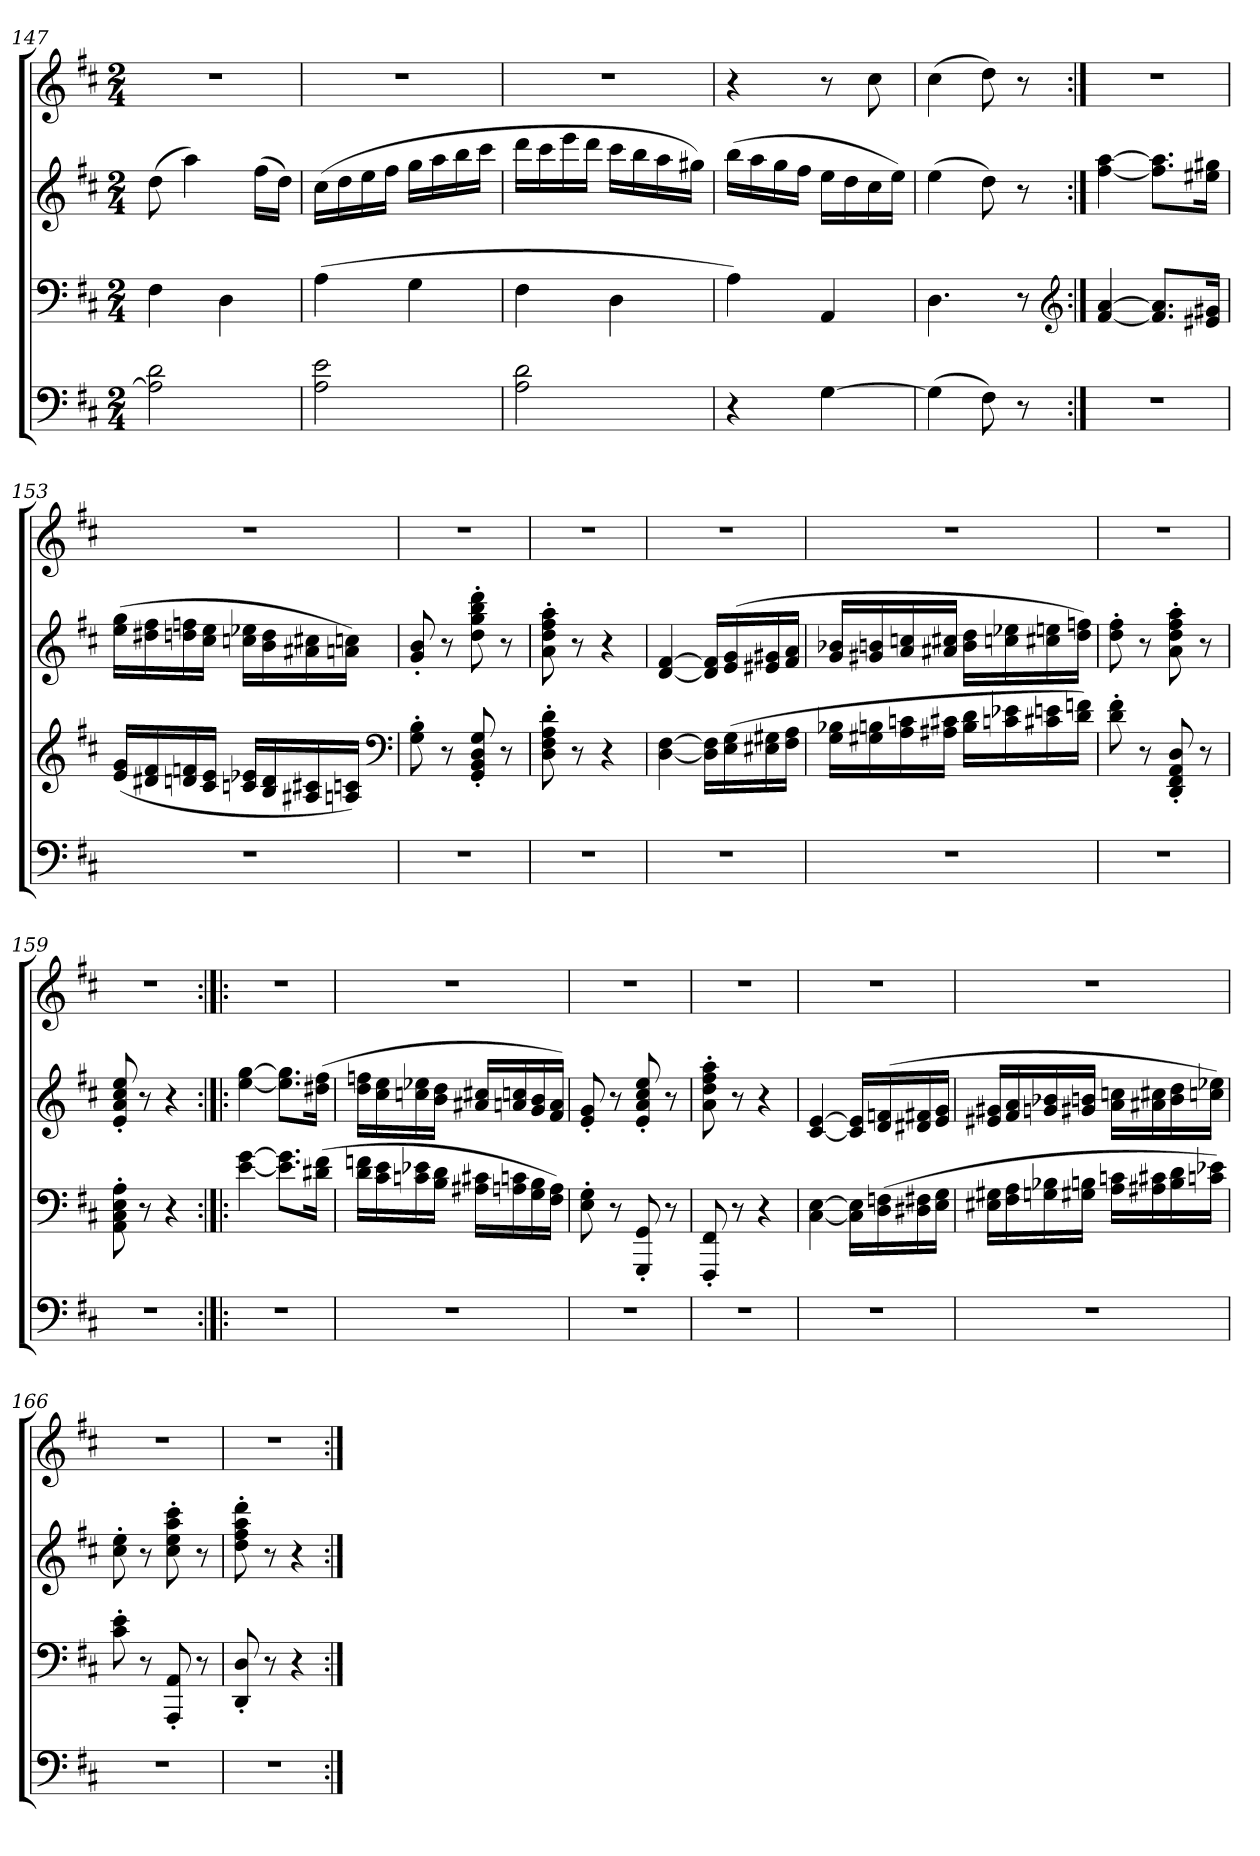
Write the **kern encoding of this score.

**kern	**kern	**kern	**kern
*part4	*part3	*part2	*part1
*staff4	*staff3	*staff2	*staff1
*clefF4	*clefF4	*clefG2	*clefG2
*k[f#c#]	*k[f#c#]	*k[f#c#]	*k[f#c#]
*M2/4	*M2/4	*M2/4	*M2/4
=147	=147	=147	=147
2A] 2d	4F#	(8dd	2r
.	.	4aa)	.
.	4D	.	.
.	.	(16ff#LL	.
.	.	16ddJJ)	.
=148	=148	=148	=148
2A 2e	(4A	(16cc#LL	2r
.	.	16dd	.
.	.	16ee	.
.	.	16ff#JJ	.
.	4G	16ggLL	.
.	.	16aa	.
.	.	16bb	.
.	.	16ccc#JJ	.
=149	=149	=149	=149
2A 2d	4F#	16dddLL	2r
.	.	16ccc#	.
.	.	16eee	.
.	.	16dddJJ	.
.	4D	16ccc#LL	.
.	.	16bb	.
.	.	16aa	.
.	.	16gg#XJJ)	.
=150	=150	=150	=150
4r	4A)	(16bbLL	4r
.	.	16aa	.
.	.	16gg	.
.	.	16ff#JJ	.
[4G	4AA	16eeLL	8r
.	.	16dd	.
.	.	16cc#	8cc#
.	.	16eeJJ)	.
=151	=151	=151	=151
(4G]	4.D	(4ee	(4cc#
8F#)	.	8dd)	8dd)
8r	8r	8r	8r
*	*clefG2	*	*
=152:|!	=152:|!	=152:|!	=152:|!
2r	[4f# [4a	[4ff# [4aa	2r
.	8.f#] 8.a]L	8.ff#] 8.aa]L	.
.	16e#X 16g#XJk	16ee#X 16gg#XJk	.
=153	=153	=153	=153
2r	(16e 16gLL	(16ee 16ggLL	2r
.	16d#X 16f#	16dd#X 16ff#	.
.	16dn 16fn	16ddn 16ffn	.
.	16c# 16eJJ	16cc# 16eeJJ	.
.	16cn 16e-XLL	16ccn 16ee-XLL	.
.	16B 16d	16b 16dd	.
.	16A#X 16c#X	16a#X 16cc#X	.
.	16An 16cnJJ)	16an 16ccnJJ)	.
*	*clefF4	*	*
=154	=154	=154	=154
2r	8G' 8B'	8g' 8b'	2r
.	8r	8r	.
.	8GG' 8BB' 8D' 8G'	8dd' 8gg' 8bb' 8ddd'	.
.	8r	8r	.
=155	=155	=155	=155
2r	8D' 8F#' 8A' 8d'	8a' 8dd' 8ff#' 8aa'	2r
.	8r	8r	.
.	4r	4r	.
=156	=156	=156	=156
2r	[4D [4F#	[4d [4f#	2r
.	16D] 16F#]LL	16d] 16f#]LL	.
.	(16E 16G	(16e 16g	.
.	16E#X 16G#X	16e#X 16g#X	.
.	16F# 16AJJ	16f# 16aJJ	.
=157	=157	=157	=157
2r	16G 16B-XLL	16g 16b-XLL	2r
.	16G#X 16Bn	16g#X 16bn	.
.	16A 16cn	16a 16ccn	.
.	16A#X 16c#XJJ	16a#X 16cc#XJJ	.
.	16B 16dLL	16b 16ddLL	.
.	16cn 16e-X	16ccn 16ee-X	.
.	16c#X 16en	16cc#X 16een	.
.	16d 16fnJJ)	16dd 16ffnJJ)	.
=158	=158	=158	=158
2r	8d' 8f#'	8dd' 8ff#'	2r
.	8r	8r	.
.	8DD' 8FF#' 8AA' 8D'	8a' 8dd' 8ff#' 8aa'	.
.	8r	8r	.
=159	=159	=159	=159
2r	8AA' 8C#' 8E' 8A'	8e' 8a' 8cc#' 8ee'	2r
.	8r	8r	.
.	4r	4r	.
=160:|!|:	=160:|!|:	=160:|!|:	=160:|!|:
2r	[4e [4g	[4ee [4gg	2r
.	8.e] 8.g]L	8.ee] 8.gg]L	.
.	(16d#X 16f#Jk	(16dd#X 16ff#Jk	.
=161	=161	=161	=161
2r	16d 16fnLL	16dd 16ffnLL	2r
.	16c# 16e	16cc# 16ee	.
.	16cn 16e-X	16ccn 16ee-X	.
.	16B 16dJJ	16b 16ddJJ	.
.	16A#X 16c#XLL	16a#X 16cc#XLL	.
.	16An 16cn	16an 16ccn	.
.	16G 16B	16g 16b	.
.	16F# 16AJJ)	16f# 16aJJ)	.
=162	=162	=162	=162
2r	8E' 8G'	8e' 8g'	2r
.	8r	8r	.
.	8GGG' 8GG'	8e' 8a' 8cc#' 8ee'	.
.	8r	8r	.
=163	=163	=163	=163
2r	8FFF#' 8FF#'	8a' 8dd' 8ff#' 8aa'	2r
.	8r	8r	.
.	4r	4r	.
=164	=164	=164	=164
2r	[4C# [4E	[4c# [4e	2r
.	16C#] 16E]LL	16c#] 16e]LL	.
.	(16D 16Fn	(16d 16fn	.
.	16D#X 16F#X	16d#X 16f#X	.
.	16E 16GJJ	16e 16gJJ	.
=165	=165	=165	=165
2r	16E#X 16G#XLL	16e#X 16g#XLL	2r
.	16F# 16A	16f# 16a	.
.	16Gn 16B-X	16gn 16b-X	.
.	16G#X 16BnJJ	16g#X 16bnJJ	.
.	16A 16cnLL	16a 16ccnLL	.
.	16A#X 16c#X	16a#X 16cc#X	.
.	16B 16d	16b 16dd	.
.	16cn 16e-XJJ)	16ccn 16ee-XJJ)	.
=166	=166	=166	=166
2r	8c#' 8e'	8cc#' 8ee'	2r
.	8r	8r	.
.	8AAA' 8AA'	8cc#' 8ee' 8aa' 8ccc#'	.
.	8r	8r	.
=167	=167	=167	=167
2r	8DD' 8D'	8dd' 8ff#' 8aa' 8ddd'	2r
.	8r	8r	.
.	4r	4r	.
=:|!	=:|!	=:|!	=:|!
*-	*-	*-	*-
